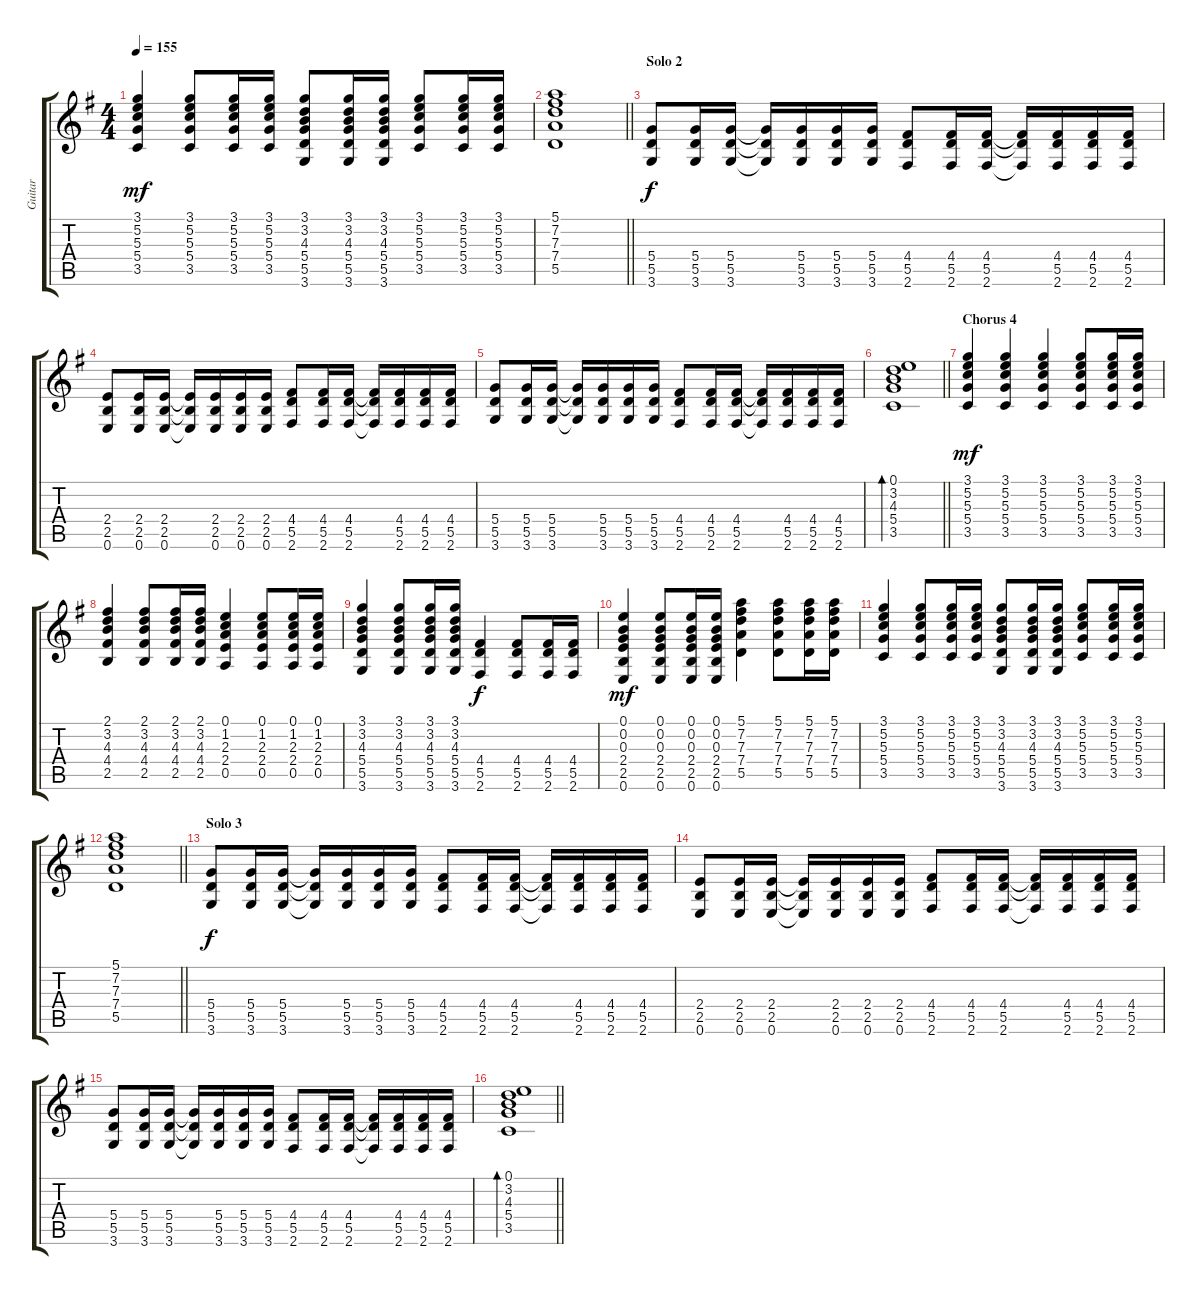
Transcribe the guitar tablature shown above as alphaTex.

\track ("Guitar" "Guitar") {instrument distortionguitar}
\staff {score tabs}
\tuning (E4 B3 G3 D3 A2 E2) {hide}
\ts (4 4)
\tempo 155
\clef g2
\ks g
(3.1 5.2 5.3 5.4 3.5).4{dy mf} (3.1 5.2 5.3 5.4 3.5).8 (3.1 5.2 5.3 5.4 3.5).16 (3.1 5.2 5.3 5.4 3.5).16 (3.1 3.2 4.3 5.4 5.5 3.6).8 (3.1 3.2 4.3 5.4 5.5 3.6).16 (3.1 3.2 4.3 5.4 5.5 3.6).16 (3.1 5.2 5.3 5.4 3.5).8 (3.1 5.2 5.3 5.4 3.5).16 (3.1 5.2 5.3 5.4 3.5).16 |
\barLineRight lightlight
(5.1 7.2 7.3 7.4 5.5).1 |
\section ("" "Solo 2")
(5.4 5.5 3.6).8{dy f} (5.4 5.5 3.6).16 (5.4 5.5 3.6).16 (5.4{t} 5.5{t} 3.6{t}).16 (5.4 5.5 3.6).16 (5.4 5.5 3.6).16 (5.4 5.5 3.6).16 (4.4 5.5 2.6).8 (4.4 5.5 2.6).16 (4.4 5.5 2.6).16 (4.4{t} 5.5{t} 2.6{t}).16 (4.4 5.5 2.6).16 (4.4 5.5 2.6).16 (4.4 5.5 2.6).16 |
(2.4 2.5 0.6).8 (2.4 2.5 0.6).16 (2.4 2.5 0.6).16 (2.4{t} 2.5{t} 0.6{t}).16 (2.4 2.5 0.6).16 (2.4 2.5 0.6).16 (2.4 2.5 0.6).16 (4.4 5.5 2.6).8 (4.4 5.5 2.6).16 (4.4 5.5 2.6).16 (4.4{t} 5.5{t} 2.6{t}).16 (4.4 5.5 2.6).16 (4.4 5.5 2.6).16 (4.4 5.5 2.6).16 |
(5.4 5.5 3.6).8 (5.4 5.5 3.6).16 (5.4 5.5 3.6).16 (5.4{t} 5.5{t} 3.6{t}).16 (5.4 5.5 3.6).16 (5.4 5.5 3.6).16 (5.4 5.5 3.6).16 (4.4 5.5 2.6).8 (4.4 5.5 2.6).16 (4.4 5.5 2.6).16 (4.4{t} 5.5{t} 2.6{t}).16 (4.4 5.5 2.6).16 (4.4 5.5 2.6).16 (4.4 5.5 2.6).16 |
\barLineRight lightlight
(0.1 3.2 4.3 5.4 3.5).1{bd 60} |
\section ("" "Chorus 4")
(3.1 5.2 5.3 5.4 3.5).4{dy mf} (3.1 5.2 5.3 5.4 3.5).4 (3.1 5.2 5.3 5.4 3.5).4 (3.1 5.2 5.3 5.4 3.5).8 (3.1 5.2 5.3 5.4 3.5).16 (3.1 5.2 5.3 5.4 3.5).16 |
(2.1 3.2 4.3 4.4 2.5).4 (2.1 3.2 4.3 4.4 2.5).8 (2.1 3.2 4.3 4.4 2.5).16 (2.1 3.2 4.3 4.4 2.5).16 (0.1 1.2 2.3 2.4 0.5).4 (0.1 1.2 2.3 2.4 0.5).8 (0.1 1.2 2.3 2.4 0.5).16 (0.1 1.2 2.3 2.4 0.5).16 |
(3.1 3.2 4.3 5.4 5.5 3.6).4 (3.1 3.2 4.3 5.4 5.5 3.6).8 (3.1 3.2 4.3 5.4 5.5 3.6).16 (3.1 3.2 4.3 5.4 5.5 3.6).16 (4.4 5.5 2.6).4{dy f} (4.4 5.5 2.6).8 (4.4 5.5 2.6).16 (4.4 5.5 2.6).16 |
(0.1 0.2 0.3 2.4 2.5 0.6).4{dy mf} (0.1 0.2 0.3 2.4 2.5 0.6).8 (0.1 0.2 0.3 2.4 2.5 0.6).16 (0.1 0.2 0.3 2.4 2.5 0.6).16 (5.1 7.2 7.3 7.4 5.5).4 (5.1 7.2 7.3 7.4 5.5).8 (5.1 7.2 7.3 7.4 5.5).16 (5.1 7.2 7.3 7.4 5.5).16 |
(3.1 5.2 5.3 5.4 3.5).4 (3.1 5.2 5.3 5.4 3.5).8 (3.1 5.2 5.3 5.4 3.5).16 (3.1 5.2 5.3 5.4 3.5).16 (3.1 3.2 4.3 5.4 5.5 3.6).8 (3.1 3.2 4.3 5.4 5.5 3.6).16 (3.1 3.2 4.3 5.4 5.5 3.6).16 (3.1 5.2 5.3 5.4 3.5).8 (3.1 5.2 5.3 5.4 3.5).16 (3.1 5.2 5.3 5.4 3.5).16 |
\barLineRight lightlight
(5.1 7.2 7.3 7.4 5.5).1 |
\section ("" "Solo 3")
(5.4 5.5 3.6).8{dy f} (5.4 5.5 3.6).16 (5.4 5.5 3.6).16 (5.4{t} 5.5{t} 3.6{t}).16 (5.4 5.5 3.6).16 (5.4 5.5 3.6).16 (5.4 5.5 3.6).16 (4.4 5.5 2.6).8 (4.4 5.5 2.6).16 (4.4 5.5 2.6).16 (4.4{t} 5.5{t} 2.6{t}).16 (4.4 5.5 2.6).16 (4.4 5.5 2.6).16 (4.4 5.5 2.6).16 |
(2.4 2.5 0.6).8 (2.4 2.5 0.6).16 (2.4 2.5 0.6).16 (2.4{t} 2.5{t} 0.6{t}).16 (2.4 2.5 0.6).16 (2.4 2.5 0.6).16 (2.4 2.5 0.6).16 (4.4 5.5 2.6).8 (4.4 5.5 2.6).16 (4.4 5.5 2.6).16 (4.4{t} 5.5{t} 2.6{t}).16 (4.4 5.5 2.6).16 (4.4 5.5 2.6).16 (4.4 5.5 2.6).16 |
(5.4 5.5 3.6).8 (5.4 5.5 3.6).16 (5.4 5.5 3.6).16 (5.4{t} 5.5{t} 3.6{t}).16 (5.4 5.5 3.6).16 (5.4 5.5 3.6).16 (5.4 5.5 3.6).16 (4.4 5.5 2.6).8 (4.4 5.5 2.6).16 (4.4 5.5 2.6).16 (4.4{t} 5.5{t} 2.6{t}).16 (4.4 5.5 2.6).16 (4.4 5.5 2.6).16 (4.4 5.5 2.6).16 |
\barLineRight lightlight
(0.1 3.2 4.3 5.4 3.5).1{bd 60}
